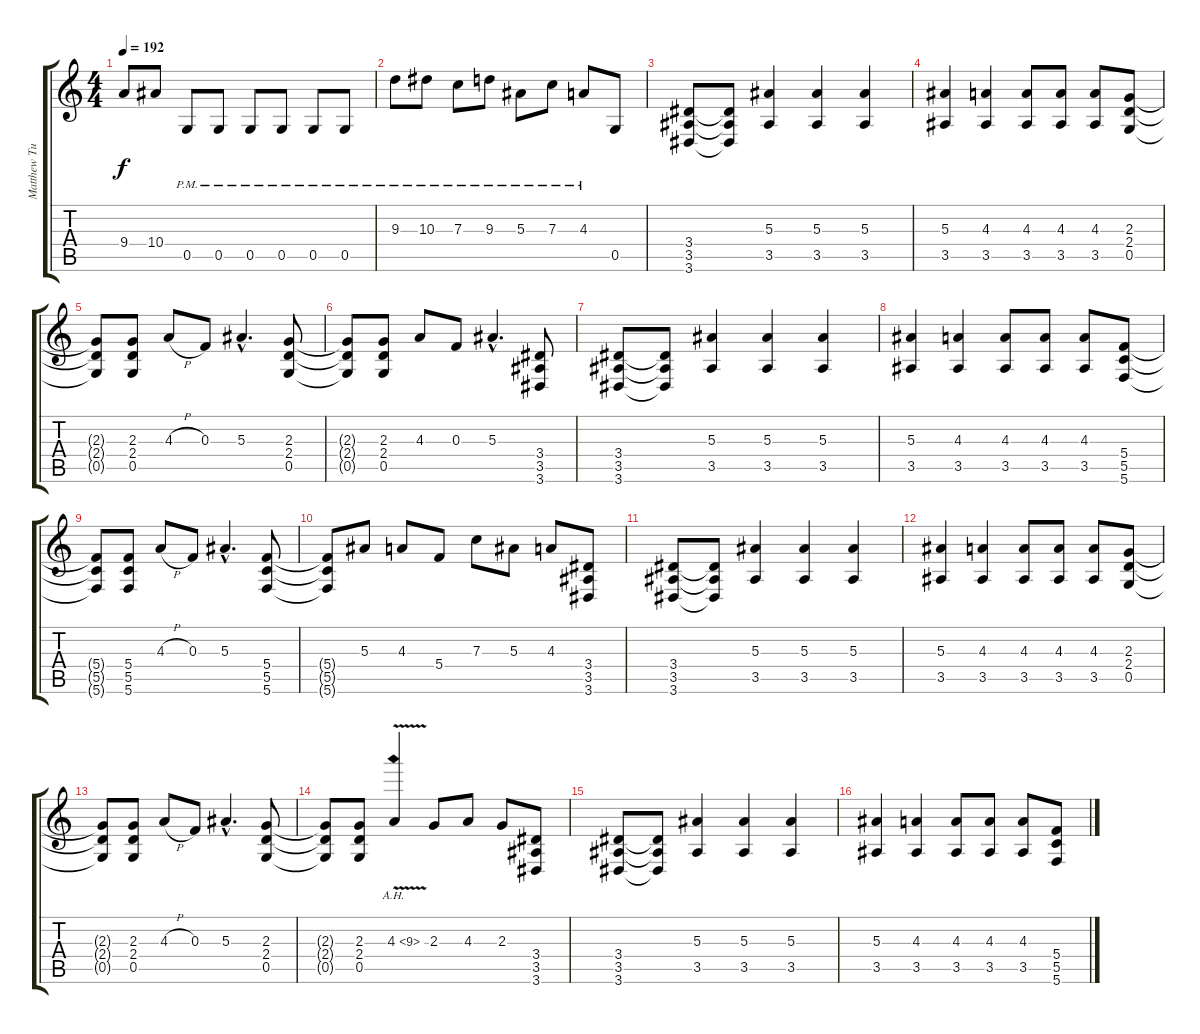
\track ("Matthew Tuck" "Matthew Tu") {instrument overdrivenguitar}
\staff {score tabs}
\tuning (C4 A3 F3 C3 G2 C2) {hide}
\ts (4 4)
\tempo 192
\clef g2
\ks c
9.4{t}.8{dy f} 10.4.8 0.5{pm}.8 0.5{pm}.8 0.5{pm}.8 0.5{pm}.8 0.5{pm}.8 0.5{pm}.8 |
9.3{pm}.8 10.3{pm}.8 7.3{pm}.8 9.3{pm}.8 5.3{pm}.8 7.3{pm}.8 4.3{pm}.8 0.5.8 |
(3.4 3.5 3.6).8 (3.4{t} 3.5{t} 3.6{t}).8 (5.3 3.5).4 (5.3 3.5).4 (5.3 3.5).4 |
(5.3 3.5).4 (4.3 3.5).4 (4.3 3.5).8 (4.3 3.5).8 (4.3 3.5).8 (2.3 2.4 0.5).8 |
(2.3{t} 2.4{t} 0.5{t}).8 (2.3 2.4 0.5).8 4.3{h}.8 0.3.8 5.3{hac}.4{d} (2.3 2.4 0.5).8 |
(2.3{t} 2.4{t} 0.5{t}).8 (2.3 2.4 0.5).8 4.3.8 0.3.8 5.3{hac}.4{d} (3.4 3.5 3.6).8 |
(3.4 3.5 3.6).8 (3.4{t} 3.5{t} 3.6{t}).8 (5.3 3.5).4 (5.3 3.5).4 (5.3 3.5).4 |
(5.3 3.5).4 (4.3 3.5).4 (4.3 3.5).8 (4.3 3.5).8 (4.3 3.5).8 (5.4 5.5 5.6).8 |
(5.4{t} 5.5{t} 5.6{t}).8 (5.4 5.5 5.6).8 4.3{h}.8 0.3.8 5.3{hac}.4{d} (5.4 5.5 5.6).8 |
(5.4{t} 5.5{t} 5.6{t}).8 5.3.8 4.3.8 5.4.8 7.3.8 5.3.8 4.3.8 (3.4 3.5 3.6).8 |
(3.4 3.5 3.6).8 (3.4{t} 3.5{t} 3.6{t}).8 (5.3 3.5).4 (5.3 3.5).4 (5.3 3.5).4 |
(5.3 3.5).4 (4.3 3.5).4 (4.3 3.5).8 (4.3 3.5).8 (4.3 3.5).8 (2.3 2.4 0.5).8 |
(2.3{t} 2.4{t} 0.5{t}).8 (2.3 2.4 0.5).8 4.3{h}.8 0.3.8 5.3{hac}.4{d} (2.3 2.4 0.5).8 |
(2.3{t} 2.4{t} 0.5{t}).8 (2.3 2.4 0.5).8 4.3{ah 5 v}.4 2.3.8 4.3.8 2.3.8 (3.4 3.5 3.6).8 |
(3.4 3.5 3.6).8 (3.4{t} 3.5{t} 3.6{t}).8 (5.3 3.5).4 (5.3 3.5).4 (5.3 3.5).4 |
(5.3 3.5).4 (4.3 3.5).4 (4.3 3.5).8 (4.3 3.5).8 (4.3 3.5).8 (5.4 5.5 5.6).8
